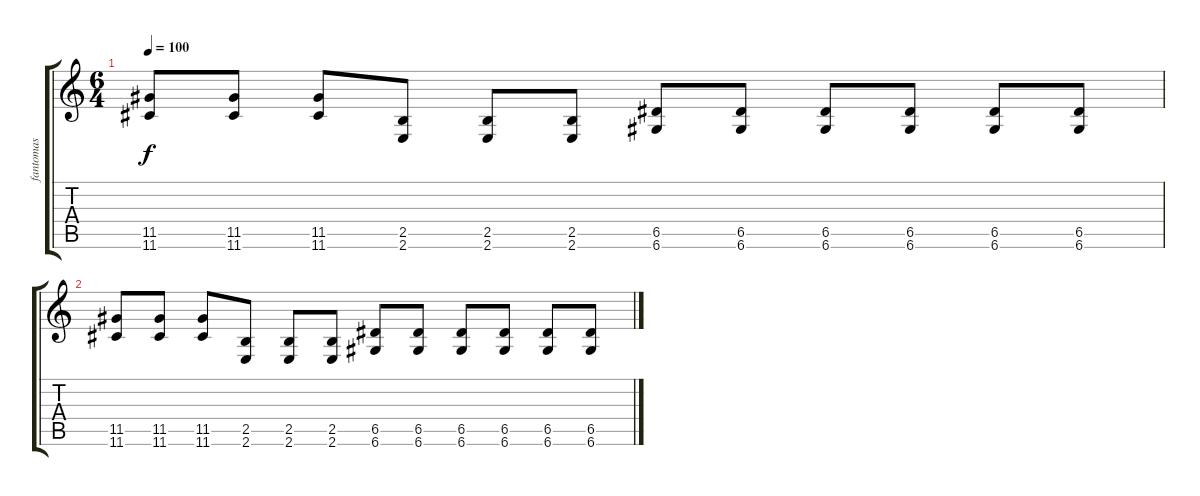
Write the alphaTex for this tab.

\track ("fantomas" "fantomas") {instrument overdrivenguitar}
\staff {score tabs}
\tuning (E4 B3 G3 D3 A2 D2) {hide}
\ts (6 4)
\tempo 100
\clef g2
\ks c
(11.5 11.6).8{dy f} (11.5 11.6).8 (11.5 11.6).8 (2.5 2.6).8 (2.5 2.6).8 (2.5 2.6).8 (6.5 6.6).8 (6.5 6.6).8 (6.5 6.6).8 (6.5 6.6).8 (6.5 6.6).8 (6.5 6.6).8 |
(11.5 11.6).8 (11.5 11.6).8 (11.5 11.6).8 (2.5 2.6).8 (2.5 2.6).8 (2.5 2.6).8 (6.5 6.6).8 (6.5 6.6).8 (6.5 6.6).8 (6.5 6.6).8 (6.5 6.6).8 (6.5 6.6).8
